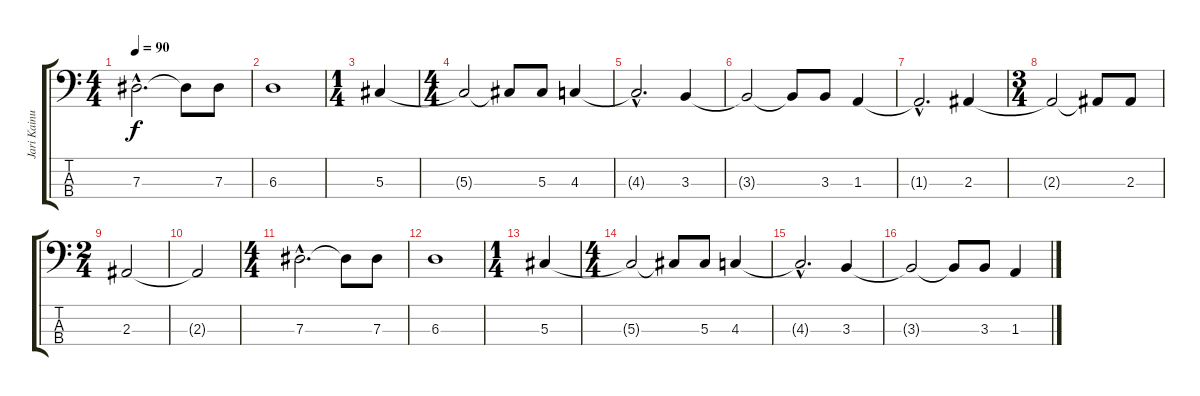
\track ("Jari Kainulainen Bass" "Jari Kainu") {instrument synthbass2}
\staff {score tabs}
\tuning (Gb2 Db2 Ab1 Eb1) {hide}
\ts (4 4)
\tempo 90
\clef f4
\ks c
7.3{hac}.2{d dy f} 7.3{t}.8 7.3.8 |
6.3.1 |
\ts (1 4)
5.3.4 |
\ts (4 4)
5.3{t}.2 5.3{t}.8 5.3.8 4.3.4 |
4.3{hac t}.2{d} 3.3.4 |
3.3{t}.2 3.3{t}.8 3.3.8 1.3.4 |
1.3{hac t}.2{d} 2.3.4 |
\ts (3 4)
2.3{t}.2 2.3{t}.8 2.3.8 |
\ts (2 4)
2.3.2 |
2.3{t}.2 |
\ts (4 4)
7.3{hac}.2{d} 7.3{t}.8 7.3.8 |
6.3.1 |
\ts (1 4)
5.3.4 |
\ts (4 4)
5.3{t}.2 5.3{t}.8 5.3.8 4.3.4 |
4.3{hac t}.2{d} 3.3.4 |
3.3{t}.2 3.3{t}.8 3.3.8 1.3.4
